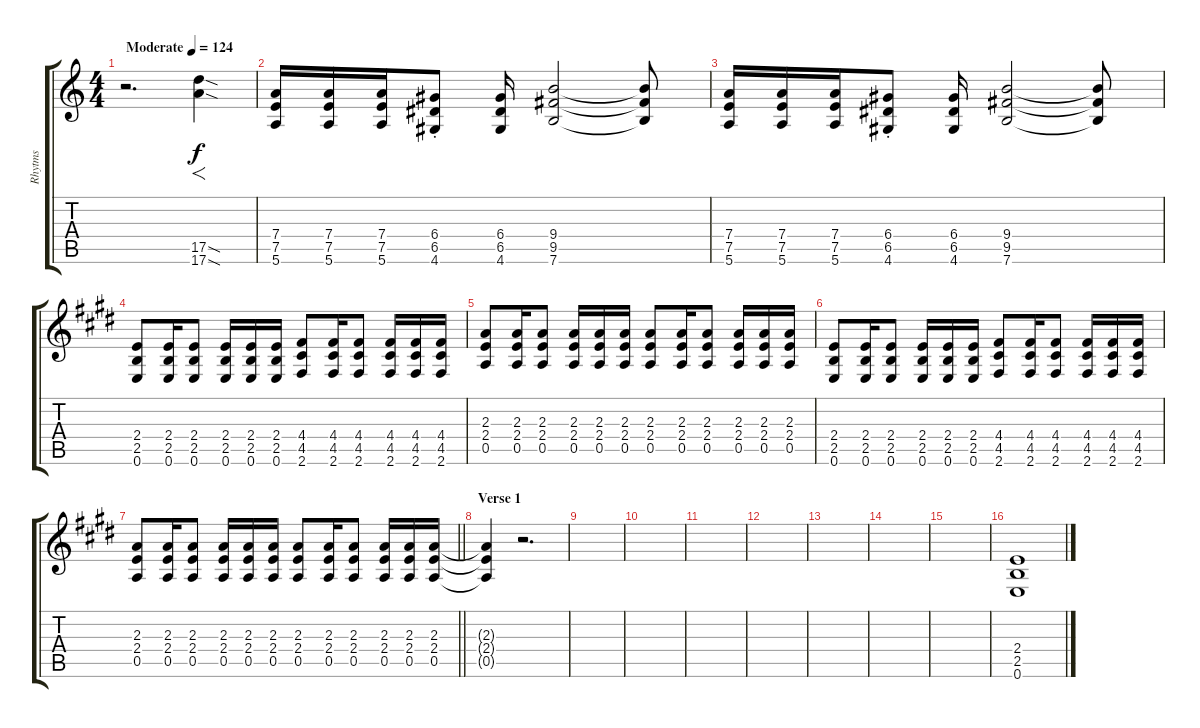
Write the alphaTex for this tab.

\track ("Rhytms" "Rhytms") {instrument distortionguitar}
\staff {score tabs}
\tuning (E4 B3 G3 D3 A2 E2) {hide}
\ts (4 4)
\tempo (124 "Moderate")
\clef g2
\ks c
r.2{d dy f instrument distortionguitar} (17.5{sod} 17.6{sod}).4{f} |
(7.4 7.5 5.6).16 (7.4 7.5 5.6).16 (7.4 7.5 5.6).16 (6.4{st} 6.5{st} 4.6{st}).8 (6.4 6.5 4.6).16 (9.4 9.5 7.6).2 (9.4{t} 9.5{t} 7.6{t}).8 |
(7.4 7.5 5.6).16 (7.4 7.5 5.6).16 (7.4 7.5 5.6).16 (6.4{st} 6.5{st} 4.6{st}).8 (6.4 6.5 4.6).16 (9.4 9.5 7.6).2 (9.4{t} 9.5{t} 7.6{t}).8 |
\ks c#minor
(2.4 2.5 0.6).8 (2.4 2.5 0.6).16 (2.4 2.5 0.6).8 (2.4 2.5 0.6).16 (2.4 2.5 0.6).16 (2.4 2.5 0.6).16 (4.4 4.5 2.6).8 (4.4 4.5 2.6).16 (4.4 4.5 2.6).8 (4.4 4.5 2.6).16 (4.4 4.5 2.6).16 (4.4 4.5 2.6).16 |
(2.3 2.4 0.5).8 (2.3 2.4 0.5).16 (2.3 2.4 0.5).8 (2.3 2.4 0.5).16 (2.3 2.4 0.5).16 (2.3 2.4 0.5).16 (2.3 2.4 0.5).8 (2.3 2.4 0.5).16 (2.3 2.4 0.5).8 (2.3 2.4 0.5).16 (2.3 2.4 0.5).16 (2.3 2.4 0.5).16 |
(2.4 2.5 0.6).8 (2.4 2.5 0.6).16 (2.4 2.5 0.6).8 (2.4 2.5 0.6).16 (2.4 2.5 0.6).16 (2.4 2.5 0.6).16 (4.4 4.5 2.6).8 (4.4 4.5 2.6).16 (4.4 4.5 2.6).8 (4.4 4.5 2.6).16 (4.4 4.5 2.6).16 (4.4 4.5 2.6).16 |
\barLineRight lightlight
(2.3 2.4 0.5).8 (2.3 2.4 0.5).16 (2.3 2.4 0.5).8 (2.3 2.4 0.5).16 (2.3 2.4 0.5).16 (2.3 2.4 0.5).16 (2.3 2.4 0.5).8 (2.3 2.4 0.5).16 (2.3 2.4 0.5).8 (2.3 2.4 0.5).16 (2.3 2.4 0.5).16 (2.3 2.4 0.5).16 |
\section ("" "Verse 1")
(2.3{t} 2.4{t} 0.5{t}).4 r.2{d} |
|
|
|
|
|
|
|
(2.4 2.5 0.6).1
